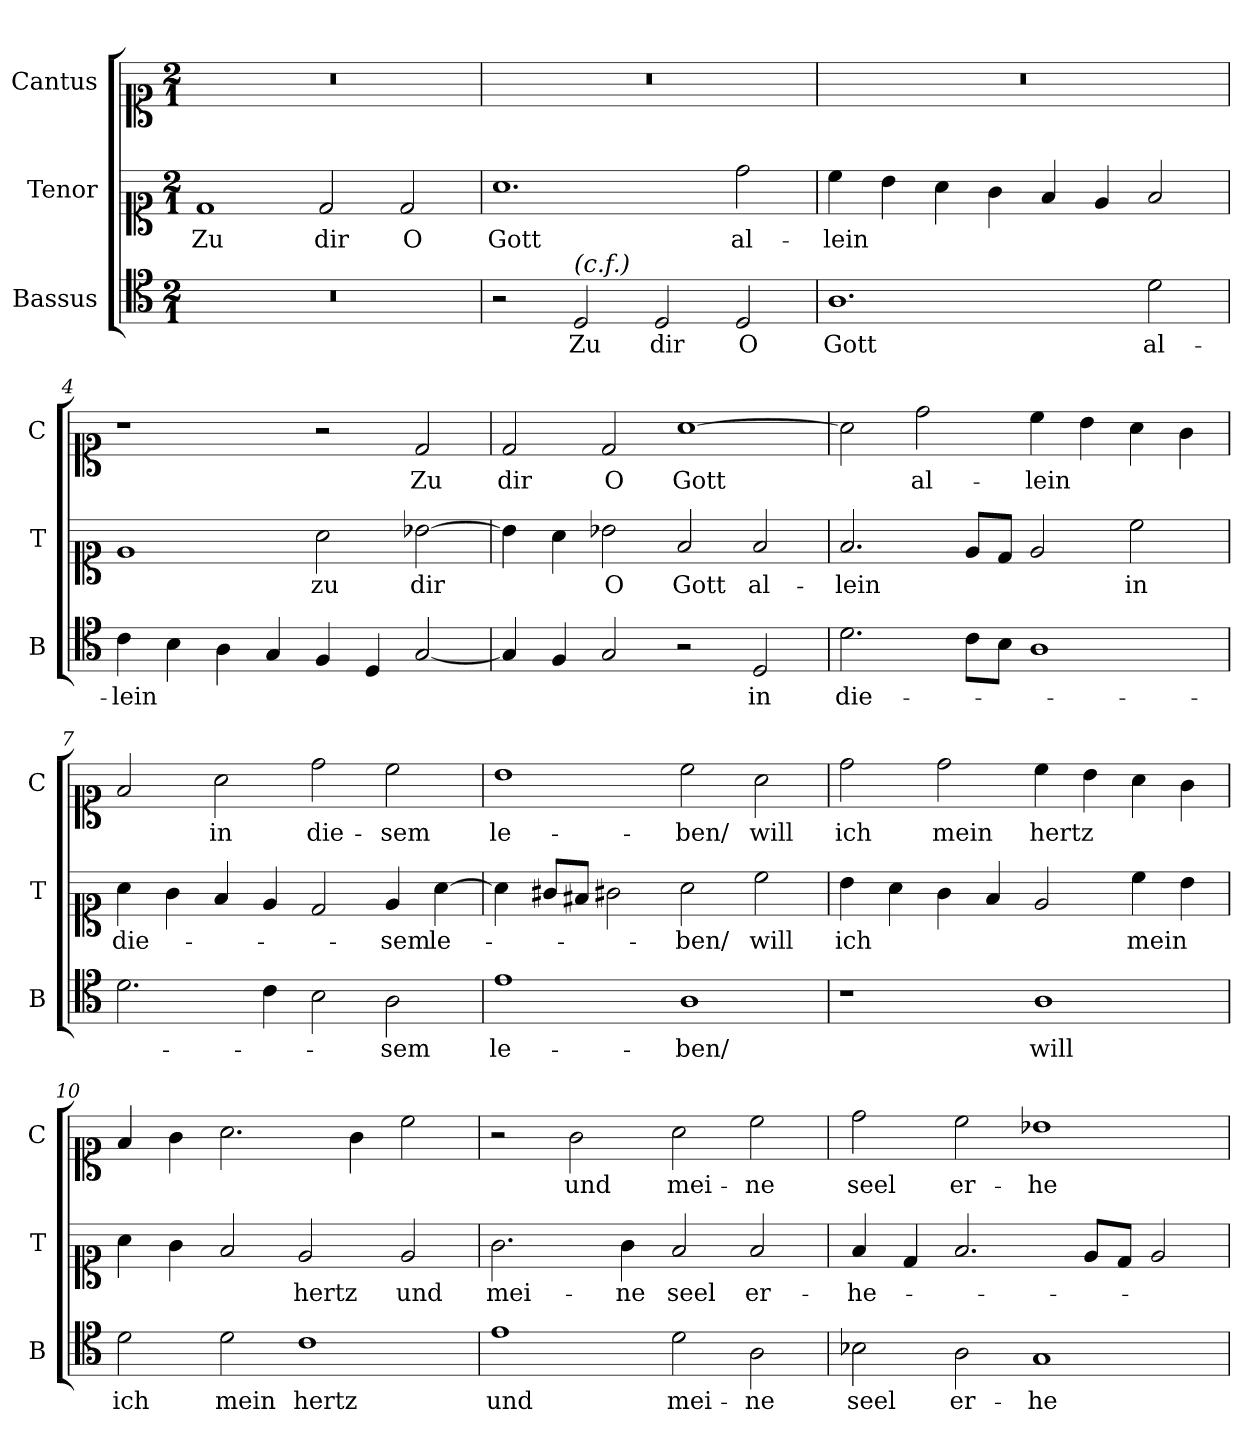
**kern	**text	**kern	**text	**kern	**text
*part3	*part3	*part2	*part2	*part1	*part1
*staff3	*staff3	*staff2	*staff2	*staff1	*staff1
*I"Bassus	*	*I"Tenor	*	*I"Cantus	*
*I'B	*	*I'T	*	*I'C	*
*clefC4	*	*clefC1	*	*clefC1	*
*k[]	*	*k[]	*	*k[]	*
*D:dor	*	*D:dor	*	*D:dor	*
*M2/1	*	*M2/1	*	*M2/1	*
*MM180	*	*MM180	*	*MM180	*
=1	=1	=1	=1	=1	=1
0r	.	1d	Zu	0r	.
.	.	2d	dir	.	.
.	.	2d	O	.	.
=2	=2	=2	=2	=2	=2
2r	.	1.a	Gott	0r	.
!LO:TX:a:i:t=(c.f.)	!	!	!	!	!
2D	Zu	.	.	.	.
2D	dir	.	.	.	.
2D	O	2dd	al-	.	.
=3	=3	=3	=3	=3	=3
1.A	Gott	4cc	-lein	0r	.
.	.	4b	.	.	.
.	.	4a	.	.	.
.	.	4g	.	.	.
.	.	4f	.	.	.
.	.	4e	.	.	.
2d	al-	2f	.	.	.
=4	=4	=4	=4	=4	=4
4c	-lein	1e	.	1r	.
4B	.	.	.	.	.
4A	.	.	.	.	.
4G	.	.	.	.	.
!	!	!	!LO:LY:i	!	!
4F	.	2a	zu	2r	.
4D	.	.	.	.	.
!	!	!	!LO:LY:i	!	!
[2G	.	[2b-X	dir	2d	Zu
=5	=5	=5	=5	=5	=5
4G]	.	4b-]	.	2d	dir
4F	.	4a	.	.	.
!	!	!	!LO:LY:i	!	!
2G	.	2b-X	O	2d	O
!	!	!	!LO:LY:i	!	!
2r	.	2f	Gott	[1a	Gott
!	!	!	!LO:LY:i	!	!
2D	in	2f	al-	.	.
=6	=6	=6	=6	=6	=6
!	!	!	!LO:LY:i	!	!
2.d	die-	2.f	-lein	2a]	.
.	.	.	.	2dd	al-
8c\L	.	8e/L	.	.	.
8B\J	.	8d/J	.	.	.
1A	.	2e	.	4cc	-lein
.	.	.	.	4b	.
.	.	2cc	in	4a	.
.	.	.	.	4g	.
=7	=7	=7	=7	=7	=7
2.d	.	4a	die-	2f	.
.	.	4g	.	.	.
.	.	4f	.	2a	in
4c	.	4e	.	.	.
2B	.	2d	.	2dd	die-
2A	-sem	4e	-sem	2cc	-sem
.	.	[4a	le-	.	.
=8	=8	=8	=8	=8	=8
1e	le-	4a]	.	1b	le-
.	.	8g#X/L	.	.	.
.	.	8f#X/J	.	.	.
.	.	2g#X	.	.	.
1A	-ben/	2a	-ben/	2cc	-ben/
.	.	2cc	will	2a	will
=9	=9	=9	=9	=9	=9
1r	.	4b	ich	2dd	ich
.	.	4a	.	.	.
.	.	4g	.	2dd	mein
.	.	4f	.	.	.
1A	will	2e	.	4cc	hertz
.	.	.	.	4b	.
.	.	4cc	mein	4a	.
.	.	4b	.	4g	.
=10	=10	=10	=10	=10	=10
2d	ich	4a	.	4f	.
.	.	4g	.	4g	.
2d	mein	2f	.	2.a	.
1c	hertz	2e	hertz	.	.
.	.	.	.	4g	.
.	.	2e	und	2cc	.
=11	=11	=11	=11	=11	=11
1e	und	2.g	mei-	2r	.
.	.	.	.	2g	und
.	.	4g	-ne	.	.
2d	mei-	2f	seel	2a	mei-
2A	-ne	2f	er-	2cc	-ne
=12	=12	=12	=12	=12	=12
2B-X	seel	4f	-he-	2dd	seel
.	.	4d	.	.	.
2A	er-	2.f	.	2cc	er-
1G	-he-	.	.	1b-X	-he-
.	.	8e/L	.	.	.
.	.	8d/J	.	.	.
.	.	2e	.	.	.
=	=	=	=	=	=
*-	*-	*-	*-	*-	*-
